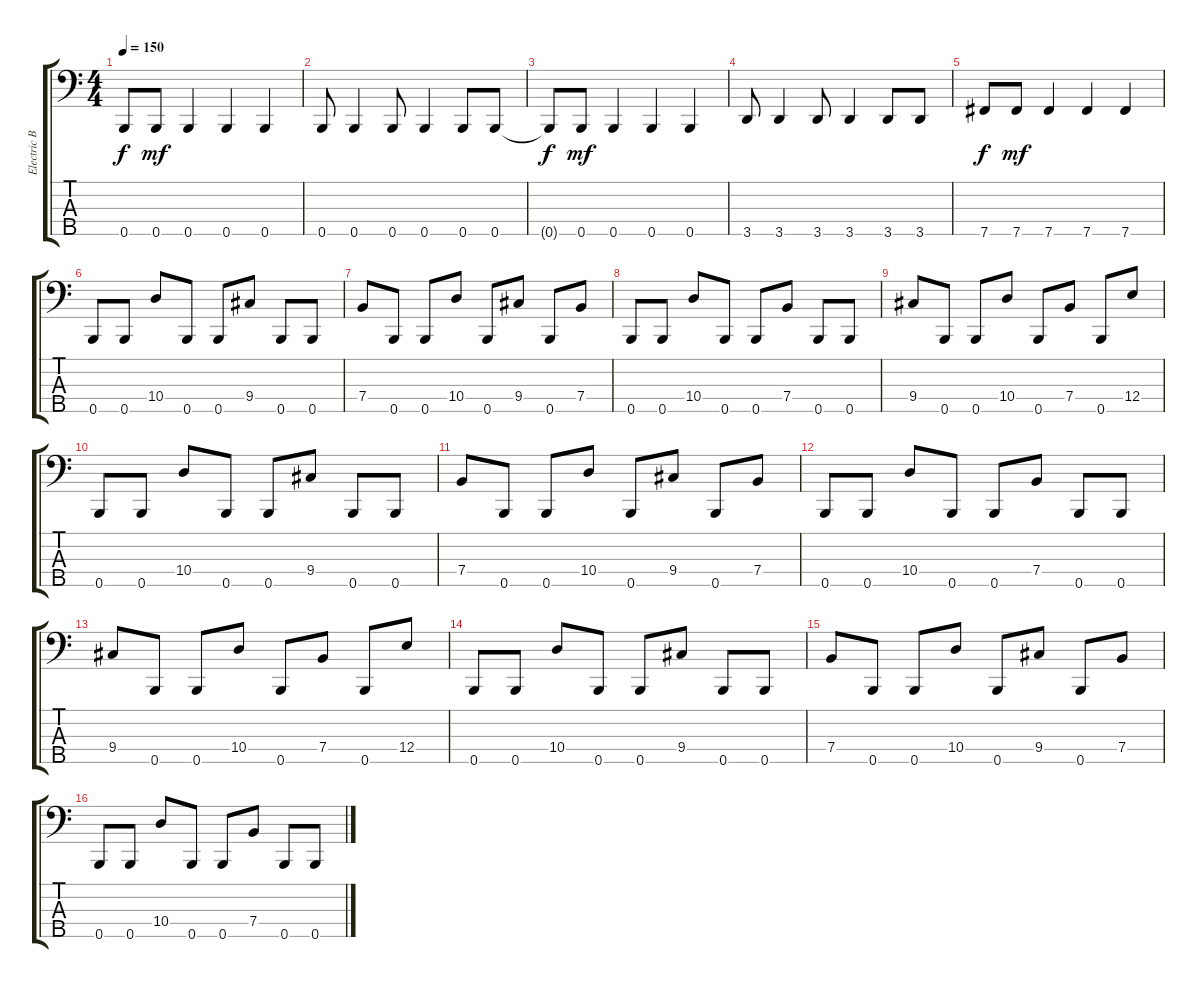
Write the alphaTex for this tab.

\track ("Electric Bass" "Electric B") {instrument electricbasspick}
\staff {score tabs}
\tuning (G2 D2 A1 E1 B0) {hide}
\ts (4 4)
\tempo 150
\clef f4
\ks c
0.5{t}.8{dy f} 0.5.8{dy mf} 0.5.4 0.5.4 0.5.4 |
0.5.8 0.5.4 0.5.8 0.5.4 0.5.8 0.5.8 |
0.5{t}.8{dy f} 0.5.8{dy mf} 0.5.4 0.5.4 0.5.4 |
3.5.8 3.5.4 3.5.8 3.5.4 3.5.8 3.5.8 |
7.5.8{dy f} 7.5.8{dy mf} 7.5.4 7.5.4 7.5.4 |
0.5.8 0.5.8 10.4.8 0.5.8 0.5.8 9.4.8 0.5.8 0.5.8 |
7.4.8 0.5.8 0.5.8 10.4.8 0.5.8 9.4.8 0.5.8 7.4.8 |
0.5.8 0.5.8 10.4.8 0.5.8 0.5.8 7.4.8 0.5.8 0.5.8 |
9.4.8 0.5.8 0.5.8 10.4.8 0.5.8 7.4.8 0.5.8 12.4.8 |
0.5.8 0.5.8 10.4.8 0.5.8 0.5.8 9.4.8 0.5.8 0.5.8 |
7.4.8 0.5.8 0.5.8 10.4.8 0.5.8 9.4.8 0.5.8 7.4.8 |
0.5.8 0.5.8 10.4.8 0.5.8 0.5.8 7.4.8 0.5.8 0.5.8 |
9.4.8 0.5.8 0.5.8 10.4.8 0.5.8 7.4.8 0.5.8 12.4.8 |
0.5.8 0.5.8 10.4.8 0.5.8 0.5.8 9.4.8 0.5.8 0.5.8 |
7.4.8 0.5.8 0.5.8 10.4.8 0.5.8 9.4.8 0.5.8 7.4.8 |
0.5.8 0.5.8 10.4.8 0.5.8 0.5.8 7.4.8 0.5.8 0.5.8
